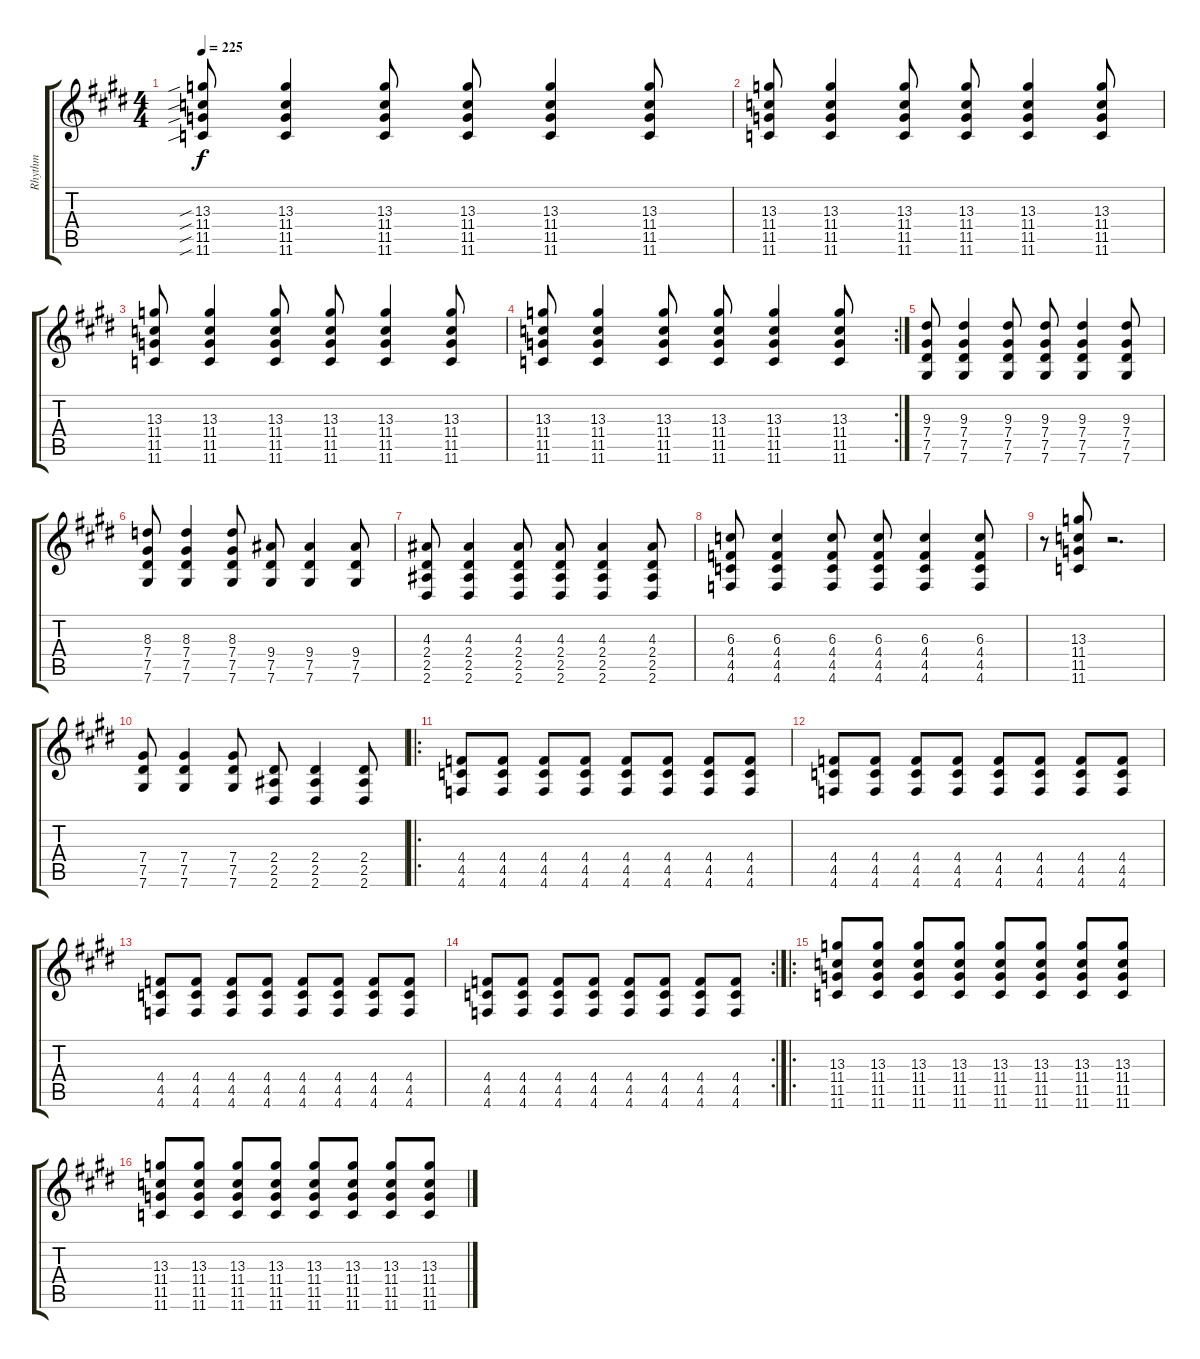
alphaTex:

\track ("Rhythm" "Rhythm") {instrument overdrivenguitar}
\staff {score tabs}
\tuning (Eb4 Bb3 Gb3 Db3 Ab2 Db2) {hide}
\ts (4 4)
\tempo 225
\clef g2
\ks e
(13.3{sib} 11.4{sib} 11.5{sib} 11.6{sib}).8{dy f} (13.3 11.4 11.5 11.6).4 (13.3 11.4 11.5 11.6).8 (13.3 11.4 11.5 11.6).8 (13.3 11.4 11.5 11.6).4 (13.3 11.4 11.5 11.6).8 |
\ks c#minor
(13.3 11.4 11.5 11.6).8 (13.3 11.4 11.5 11.6).4 (13.3 11.4 11.5 11.6).8 (13.3 11.4 11.5 11.6).8 (13.3 11.4 11.5 11.6).4 (13.3 11.4 11.5 11.6).8 |
(13.3 11.4 11.5 11.6).8 (13.3 11.4 11.5 11.6).4 (13.3 11.4 11.5 11.6).8 (13.3 11.4 11.5 11.6).8 (13.3 11.4 11.5 11.6).4 (13.3 11.4 11.5 11.6).8 |
\rc 2
(13.3 11.4 11.5 11.6).8 (13.3 11.4 11.5 11.6).4 (13.3 11.4 11.5 11.6).8 (13.3 11.4 11.5 11.6).8 (13.3 11.4 11.5 11.6).4 (13.3 11.4 11.5 11.6).8 |
\ks e
(9.3 7.4 7.5 7.6).8 (9.3 7.4 7.5 7.6).4 (9.3 7.4 7.5 7.6).8 (9.3 7.4 7.5 7.6).8 (9.3 7.4 7.5 7.6).4 (9.3 7.4 7.5 7.6).8 |
\ks c#minor
(8.3 7.4 7.5 7.6).8 (8.3 7.4 7.5 7.6).4 (8.3 7.4 7.5 7.6).8 (9.4 7.5 7.6).8 (9.4 7.5 7.6).4 (9.4 7.5 7.6).8 |
(4.3 2.4 2.5 2.6).8 (4.3 2.4 2.5 2.6).4 (4.3 2.4 2.5 2.6).8 (4.3 2.4 2.5 2.6).8 (4.3 2.4 2.5 2.6).4 (4.3 2.4 2.5 2.6).8 |
(6.3 4.4 4.5 4.6).8 (6.3 4.4 4.5 4.6).4 (6.3 4.4 4.5 4.6).8 (6.3 4.4 4.5 4.6).8 (6.3 4.4 4.5 4.6).4 (6.3 4.4 4.5 4.6).8 |
\ks e
r.8 (13.3 11.4 11.5 11.6).8 r.2{d} |
\ks c#minor
(7.4 7.5 7.6).8 (7.4 7.5 7.6).4 (7.4 7.5 7.6).8 (2.4 2.5 2.6).8 (2.4 2.5 2.6).4 (2.4 2.5 2.6).8 |
\ro
\ks e
(4.4 4.5 4.6).8 (4.4 4.5 4.6).8 (4.4 4.5 4.6).8 (4.4 4.5 4.6).8 (4.4 4.5 4.6).8 (4.4 4.5 4.6).8 (4.4 4.5 4.6).8 (4.4 4.5 4.6).8 |
\ks c#minor
(4.4 4.5 4.6).8 (4.4 4.5 4.6).8 (4.4 4.5 4.6).8 (4.4 4.5 4.6).8 (4.4 4.5 4.6).8 (4.4 4.5 4.6).8 (4.4 4.5 4.6).8 (4.4 4.5 4.6).8 |
(4.4 4.5 4.6).8 (4.4 4.5 4.6).8 (4.4 4.5 4.6).8 (4.4 4.5 4.6).8 (4.4 4.5 4.6).8 (4.4 4.5 4.6).8 (4.4 4.5 4.6).8 (4.4 4.5 4.6).8 |
\rc 2
(4.4 4.5 4.6).8 (4.4 4.5 4.6).8 (4.4 4.5 4.6).8 (4.4 4.5 4.6).8 (4.4 4.5 4.6).8 (4.4 4.5 4.6).8 (4.4 4.5 4.6).8 (4.4 4.5 4.6).8 |
\ro
\ks e
(13.3 11.4 11.5 11.6).8 (13.3 11.4 11.5 11.6).8 (13.3 11.4 11.5 11.6).8 (13.3 11.4 11.5 11.6).8 (13.3 11.4 11.5 11.6).8 (13.3 11.4 11.5 11.6).8 (13.3 11.4 11.5 11.6).8 (13.3 11.4 11.5 11.6).8 |
\ks c#minor
(13.3 11.4 11.5 11.6).8 (13.3 11.4 11.5 11.6).8 (13.3 11.4 11.5 11.6).8 (13.3 11.4 11.5 11.6).8 (13.3 11.4 11.5 11.6).8 (13.3 11.4 11.5 11.6).8 (13.3 11.4 11.5 11.6).8 (13.3 11.4 11.5 11.6).8
